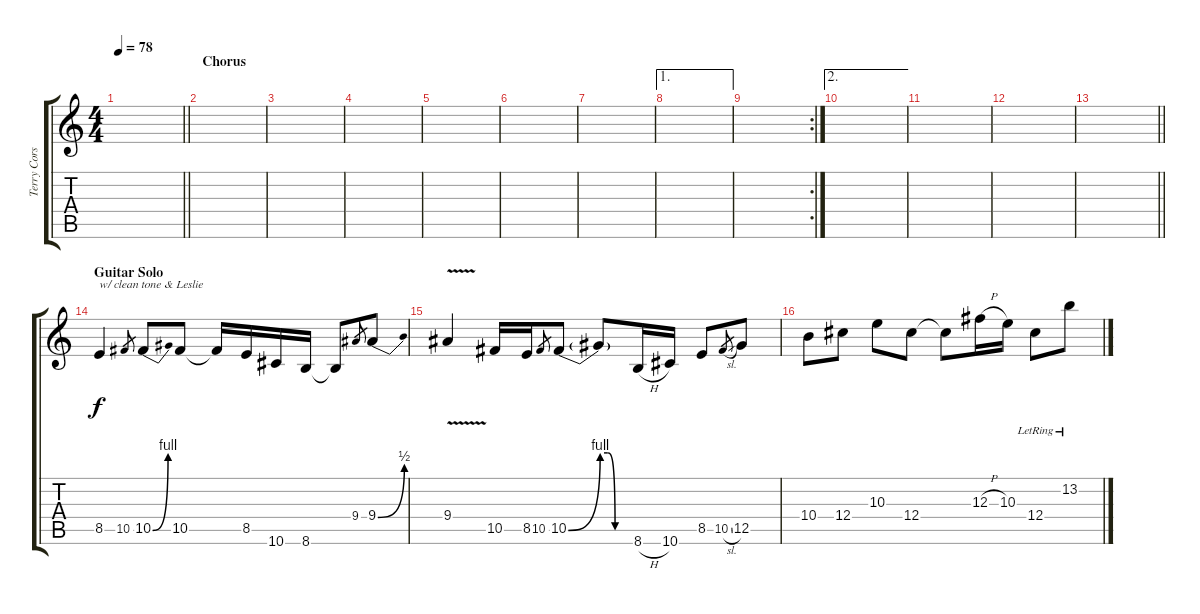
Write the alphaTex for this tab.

\track ("Terry Corso *Lead*" "Terry Cors") {instrument electricguitarclean}
\staff {score tabs}
\tuning (Eb4 Bb3 Gb3 Db3 Ab2 Eb2) {hide}
\ts (4 4)
\tempo 78
\clef g2
\barLineRight lightlight
\ks c
|
\section ("" "Chorus")
|
|
|
|
|
|
\ae 1
|
\rc 2
|
\ae 2
|
|
|
\barLineRight lightlight
|
\section ("" "Guitar Solo")
8.5.4{txt "w/ clean tone & Leslie"} 10.5.8{gr} 10.5{be (bend 0 0 60 4)}.8 10.5.8 10.5{t}.16 8.5.16 10.6.16 8.6.16 8.6{t}.8 9.4.8{gr} 9.4{be (bend 0 0 60 2)}.8 |
9.4{v}.4 10.5.16 8.5.16 10.5.8{gr} 10.5{be (bend 0 0 60 4)}.8 10.5{be (custom 0 4 15 4 30 0 60 0) t}.8 8.6{h}.16 10.6.16 8.5.8 10.5{sl}.8{gr} 12.5.8 |
10.4.8 12.4.8 10.3.8 12.4.8 12.4{t}.8 12.3{h}.16 10.3.16 12.4{lr}.8 13.2{lr}.8
